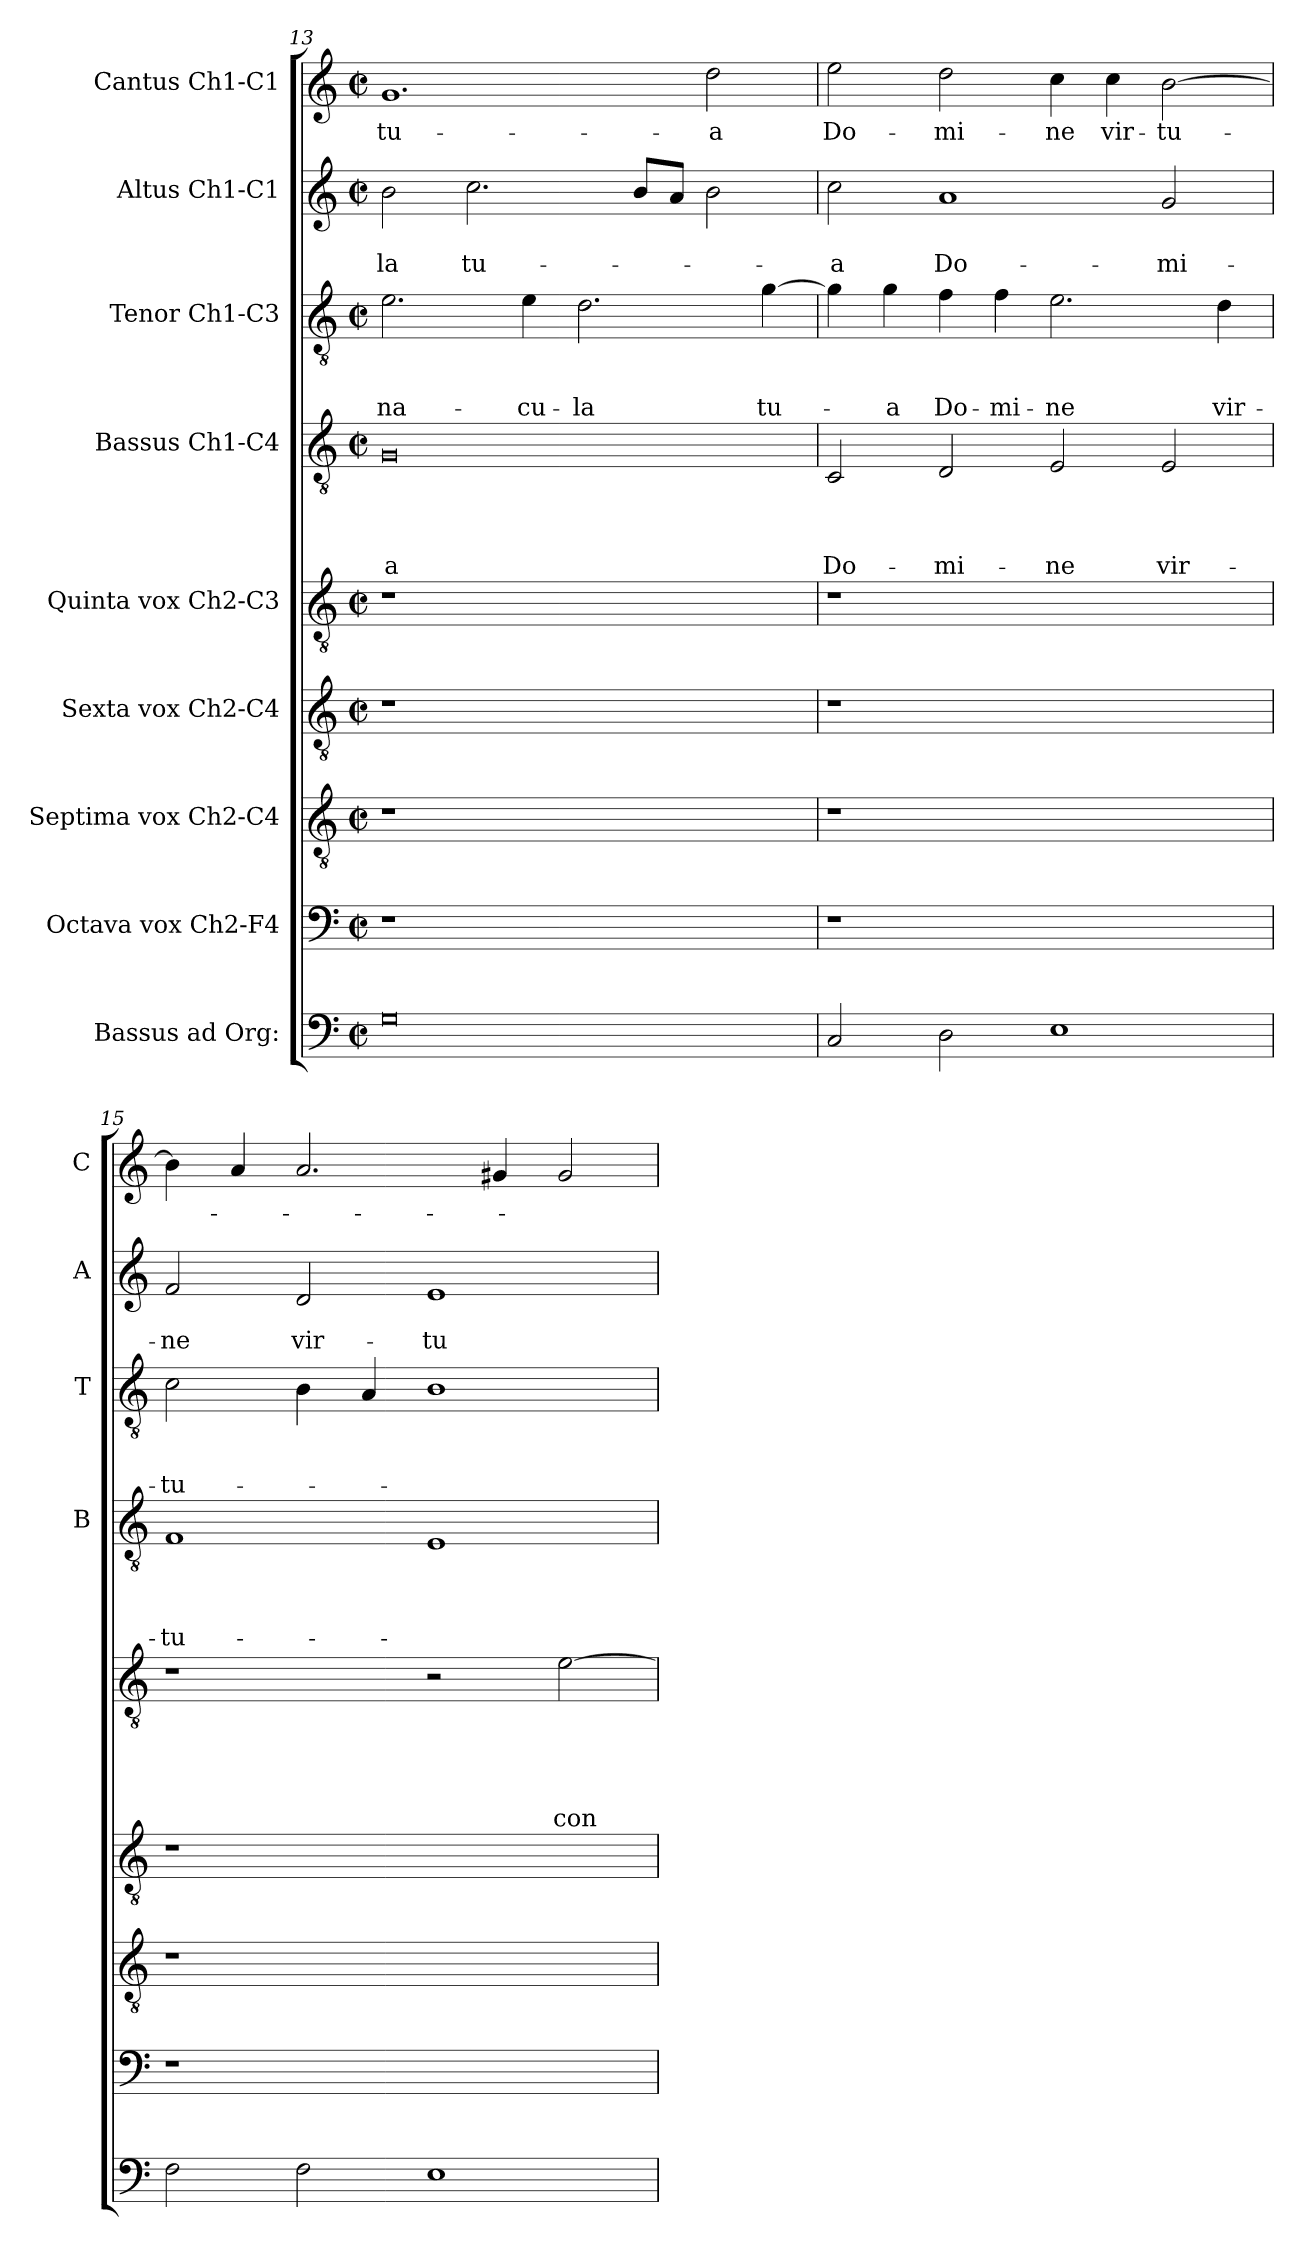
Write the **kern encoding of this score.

**kern	**kern	**kern	**kern	**kern	**text	**text	**text	**text	**text	**kern	**text	**text	**text	**text	**kern	**text	**text	**text	**kern	**text	**text	**kern	**text
*part9	*part8	*part7	*part6	*part5	*part5	*part5	*part5	*part5	*part5	*part4	*part4	*part4	*part4	*part4	*part3	*part3	*part3	*part3	*part2	*part2	*part2	*part1	*part1
*staff9	*staff8	*staff7	*staff6	*staff5	*staff5	*staff5	*staff5	*staff5	*staff5	*staff4	*staff4	*staff4	*staff4	*staff4	*staff3	*staff3	*staff3	*staff3	*staff2	*staff2	*staff2	*staff1	*staff1
*I"Bassus ad Org:	*I"Octava vox Ch2-F4	*I"Septima vox Ch2-C4	*I"Sexta vox Ch2-C4	*I"Quinta vox Ch2-C3	*	*	*	*	*	*I"Bassus Ch1-C4	*	*	*	*	*I"Tenor Ch1-C3	*	*	*	*I"Altus Ch1-C1	*	*	*I"Cantus Ch1-C1	*
*	*	*	*	*	*	*	*	*	*	*I'B	*	*	*	*	*I'T	*	*	*	*I'A	*	*	*I'C	*
*clefF4	*clefF4	*clefGv2	*clefGv2	*clefGv2	*	*	*	*	*	*clefGv2	*	*	*	*	*clefGv2	*	*	*	*clefG2	*	*	*clefG2	*
*k[]	*k[]	*k[]	*k[]	*k[]	*	*	*	*	*	*k[]	*	*	*	*	*k[]	*	*	*	*k[]	*	*	*k[]	*
*C:	*C:	*C:	*C:	*C:	*	*	*	*	*	*C:	*	*	*	*	*C:	*	*	*	*C:	*	*	*C:	*
*M2/2	*M2/2	*M2/2	*M2/2	*M2/2	*	*	*	*	*	*M2/2	*	*	*	*	*M2/2	*	*	*	*M2/2	*	*	*M2/2	*
*met(c|)	*met(c|)	*met(c|)	*met(c|)	*met(c|)	*	*	*	*	*	*met(c|)	*	*	*	*	*met(c|)	*	*	*	*met(c|)	*	*	*met(c|)	*
=13	=13	=13	=13	=13	=13	=13	=13	=13	=13	=13	=13	=13	=13	=13	=13	=13	=13	=13	=13	=13	=13	=13	=13
!	!	!	!	!	!	!	!	!	!	!	!	!	!	!LO:LY:b	!	!	!	!LO:LY:b	!	!	!LO:LY:b	!	!LO:LY:b
0G	1r	1r	1r	1r	.	.	.	.	.	0G	.	.	.	-a	2.e\	.	.	-na-	2b\	.	-la	1.g	tu-
!	!	!	!	!	!	!	!	!	!	!	!	!	!	!	!	!	!	!	!	!	!LO:LY:b	!	!
.	.	.	.	.	.	.	.	.	.	.	.	.	.	.	.	.	.	.	2.cc\	.	tu-	.	.
!	!	!	!	!	!	!	!	!	!	!	!	!	!	!	!	!	!	!LO:LY:b	!	!	!	!	!
.	.	.	.	.	.	.	.	.	.	.	.	.	.	.	4e\	.	.	-cu-	.	.	.	.	.
!	!	!	!	!	!	!	!	!	!	!	!	!	!	!	!	!	!	!LO:LY:b	!	!	!	!	!
.	1ryy	1ryy	1ryy	1ryy	.	.	.	.	.	.	.	.	.	.	2.d\	.	.	-la	.	.	.	.	.
.	.	.	.	.	.	.	.	.	.	.	.	.	.	.	.	.	.	.	8b/L	.	.	.	.
.	.	.	.	.	.	.	.	.	.	.	.	.	.	.	.	.	.	.	8a/J	.	.	.	.
!	!	!	!	!	!	!	!	!	!	!	!	!	!	!	!	!	!	!	!	!	!	!	!LO:LY:b
.	.	.	.	.	.	.	.	.	.	.	.	.	.	.	.	.	.	.	2b\	.	.	2dd\	-a
!	!	!	!	!	!	!	!	!	!	!	!	!	!	!	!	!	!	!LO:LY:b	!	!	!	!	!
.	.	.	.	.	.	.	.	.	.	.	.	.	.	.	[4g\	.	.	tu-	.	.	.	.	.
=14	=14	=14	=14	=14	=14	=14	=14	=14	=14	=14	=14	=14	=14	=14	=14	=14	=14	=14	=14	=14	=14	=14	=14
!	!	!	!	!	!	!	!	!	!	!	!	!	!	!LO:LY:b	!	!	!	!	!	!	!LO:LY:b	!	!LO:LY:b
2C/	1r	1r	1r	1r	.	.	.	.	.	2C/	.	.	.	Do-	4g\]	.	.	.	2cc\	.	-a	2ee\	Do-
!	!	!	!	!	!	!	!	!	!	!	!	!	!	!	!	!	!	!LO:LY:b	!	!	!	!	!
.	.	.	.	.	.	.	.	.	.	.	.	.	.	.	4g\	.	.	-a	.	.	.	.	.
!	!	!	!	!	!	!	!	!	!	!	!	!	!	!LO:LY:b	!	!	!	!LO:LY:b	!	!	!LO:LY:b	!	!LO:LY:b
2D\	.	.	.	.	.	.	.	.	.	2D/	.	.	.	-mi-	4f\	.	.	Do-	1a	.	Do-	2dd\	-mi-
!	!	!	!	!	!	!	!	!	!	!	!	!	!	!	!	!	!	!LO:LY:b	!	!	!	!	!
.	.	.	.	.	.	.	.	.	.	.	.	.	.	.	4f\	.	.	-mi-	.	.	.	.	.
!	!	!	!	!	!	!	!	!	!	!	!	!	!	!LO:LY:b	!	!	!	!LO:LY:b	!	!	!	!	!LO:LY:b
1E	1ryy	1ryy	1ryy	1ryy	.	.	.	.	.	2E/	.	.	.	-ne	2.e\	.	.	-ne	.	.	.	4cc\	-ne
!	!	!	!	!	!	!	!	!	!	!	!	!	!	!	!	!	!	!	!	!	!	!	!LO:LY:b
.	.	.	.	.	.	.	.	.	.	.	.	.	.	.	.	.	.	.	.	.	.	4cc\	vir-
!	!	!	!	!	!	!	!	!	!	!	!	!	!	!LO:LY:b	!	!	!	!	!	!	!LO:LY:b	!	!LO:LY:b
.	.	.	.	.	.	.	.	.	.	2E/	.	.	.	vir-	.	.	.	.	2g/	.	-mi-	[2b\	-tu-
!	!	!	!	!	!	!	!	!	!	!	!	!	!	!	!	!	!	!LO:LY:b	!	!	!	!	!
.	.	.	.	.	.	.	.	.	.	.	.	.	.	.	4d\	.	.	vir-	.	.	.	.	.
=15	=15	=15	=15	=15	=15	=15	=15	=15	=15	=15	=15	=15	=15	=15	=15	=15	=15	=15	=15	=15	=15	=15	=15
!	!	!	!	!	!	!	!	!	!	!	!	!	!	!LO:LY:b	!	!	!	!LO:LY:b	!	!	!LO:LY:b	!	!
2F\	1r	1r	1r	1r	.	.	.	.	.	1F	.	.	.	-tu-	2c\	.	.	-tu-	2f/	.	-ne	4b\]	.
.	.	.	.	.	.	.	.	.	.	.	.	.	.	.	.	.	.	.	.	.	.	4a/	.
!	!	!	!	!	!	!	!	!	!	!	!	!	!	!	!	!	!	!	!	!	!LO:LY:b	!	!
2F\	.	.	.	.	.	.	.	.	.	.	.	.	.	.	4B\	.	.	.	2d/	.	vir-	2.a/	.
.	.	.	.	.	.	.	.	.	.	.	.	.	.	.	4A/	.	.	.	.	.	.	.	.
!	!	!	!	!	!	!	!	!	!	!	!	!	!	!	!	!	!	!	!	!	!LO:LY:b	!	!
1E	1ryy	1ryy	1ryy	2r	.	.	.	.	.	1E	.	.	.	.	1B	.	.	.	1e	.	-tu-	.	.
.	.	.	.	.	.	.	.	.	.	.	.	.	.	.	.	.	.	.	.	.	.	4g#X/	.
!	!	!	!	!	!	!	!	!	!LO:LY:b	!	!	!	!	!	!	!	!	!	!	!	!	!	!
.	.	.	.	[2e\	.	.	.	.	con-	.	.	.	.	.	.	.	.	.	.	.	.	2g#/	.
=	=	=	=	=	=	=	=	=	=	=	=	=	=	=	=	=	=	=	=	=	=	=	=
*-	*-	*-	*-	*-	*-	*-	*-	*-	*-	*-	*-	*-	*-	*-	*-	*-	*-	*-	*-	*-	*-	*-	*-
